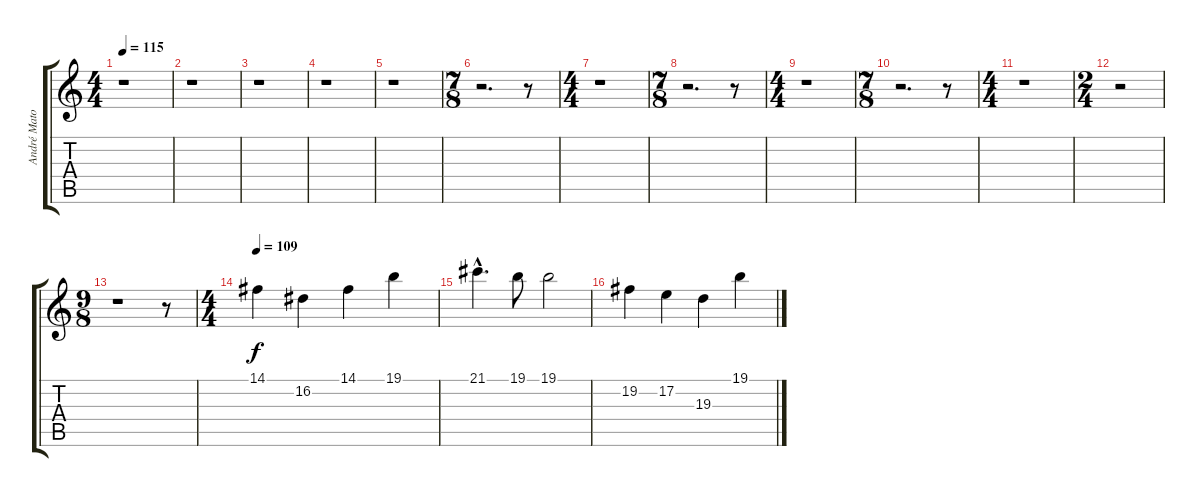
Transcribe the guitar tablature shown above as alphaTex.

\track ("André Matos (voc)" "André Mato") {instrument stringensemble1}
\staff {score tabs}
\tuning (E4 B3 G3 D3 A2 E2) {hide}
\ts (4 4)
\tempo 115
\clef g2
\ks c
r.1{dy f instrument stringensemble1} |
r.1 |
r.1 |
r.1 |
r.1 |
\ts (7 8)
r.2{d} r.8 |
\ts (4 4)
r.1 |
\ts (7 8)
r.2{d} r.8 |
\ts (4 4)
r.1 |
\ts (7 8)
r.2{d} r.8 |
\ts (4 4)
r.1 |
\ts (2 4)
r.2 |
\ts (9 8)
r.1 r.8 |
\ts (4 4)
\tempo 109
14.1.4 16.2.4 14.1.4 19.1.4 |
21.1{hac}.4{d} 19.1.8 19.1.2 |
19.2.4 17.2.4 19.3.4 19.1.4
